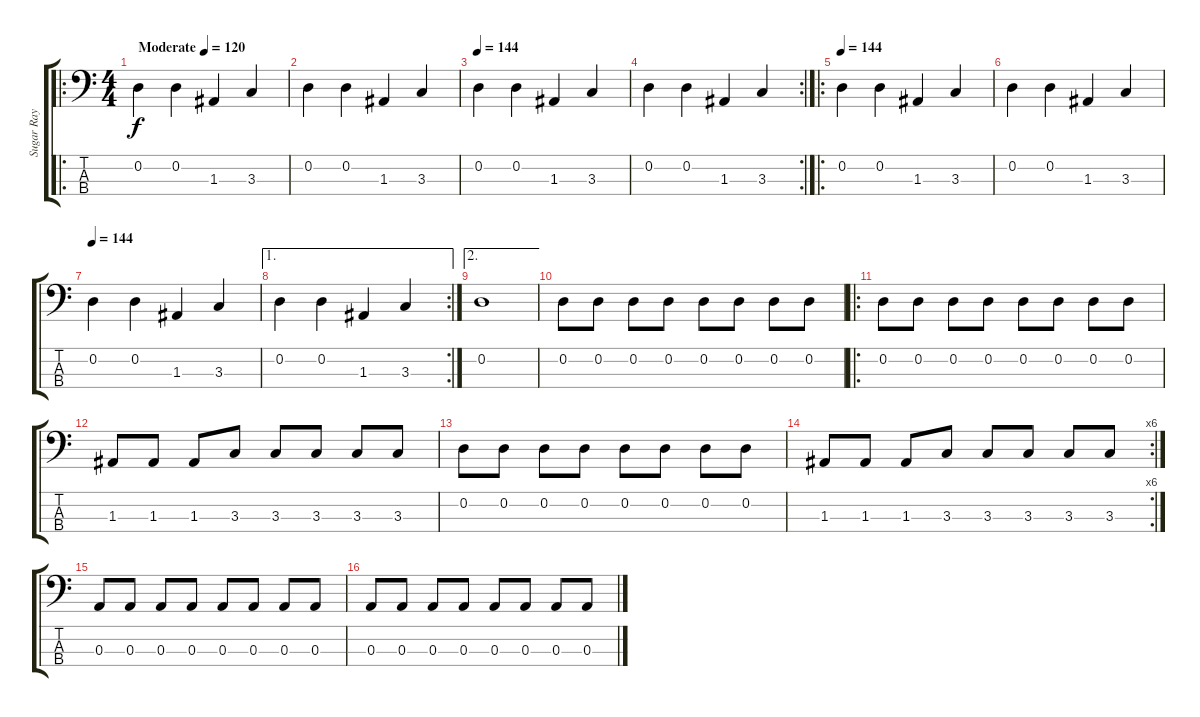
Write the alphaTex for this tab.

\track ("Sugar Ray Runge" "Sugar Ray ") {instrument fretlessbass}
\staff {score tabs}
\tuning (G2 D2 A1 E1) {hide}
\ro
\ts (4 4)
\tempo (120 "Moderate")
\tempo 144
\tempo (120 "Moderate")
\clef f4
\ks c
0.2.4{dy f instrument fretlessbass} 0.2.4 1.3.4 3.3.4 |
0.2.4 0.2.4 1.3.4 3.3.4 |
\tempo 144
0.2.4 0.2.4 1.3.4 3.3.4 |
\rc 2
0.2.4 0.2.4 1.3.4 3.3.4 |
\ro
\tempo 144
0.2.4 0.2.4 1.3.4 3.3.4 |
0.2.4 0.2.4 1.3.4 3.3.4 |
\tempo 144
0.2.4 0.2.4 1.3.4 3.3.4 |
\ae 1
\rc 2
0.2.4 0.2.4 1.3.4 3.3.4 |
\ae 2
0.2.1 |
0.2.8 0.2.8 0.2.8 0.2.8 0.2.8 0.2.8 0.2.8 0.2.8 |
\ro
0.2.8 0.2.8 0.2.8 0.2.8 0.2.8 0.2.8 0.2.8 0.2.8 |
1.3.8 1.3.8 1.3.8 3.3.8 3.3.8 3.3.8 3.3.8 3.3.8 |
0.2.8 0.2.8 0.2.8 0.2.8 0.2.8 0.2.8 0.2.8 0.2.8 |
\rc 6
1.3.8 1.3.8 1.3.8 3.3.8 3.3.8 3.3.8 3.3.8 3.3.8 |
0.3.8 0.3.8 0.3.8 0.3.8 0.3.8 0.3.8 0.3.8 0.3.8 |
0.3.8 0.3.8 0.3.8 0.3.8 0.3.8 0.3.8 0.3.8 0.3.8
